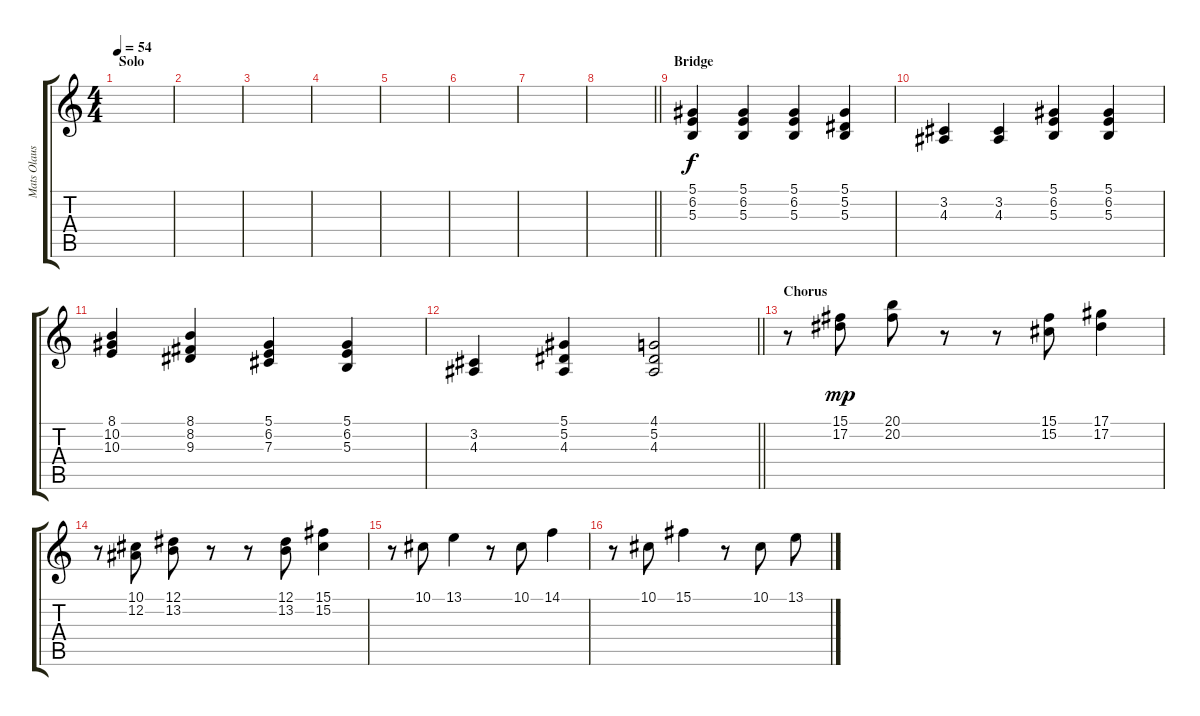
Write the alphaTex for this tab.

\track ("Mats Olausson" "Mats Olaus") {instrument pad1newage}
\staff {score tabs}
\tuning (Eb4 Bb3 Gb3 Db3 Ab2 Eb2) {hide}
\ts (4 4)
\section ("" "Solo")
\tempo 54
\clef g2
\ks c
|
|
|
|
|
|
|
\barLineRight lightlight
|
\section ("" "Bridge")
(5.1 6.2 5.3).4{dy f} (5.1 6.2 5.3).4 (5.1 6.2 5.3).4 (5.1 5.2 5.3).4 |
(3.2 4.3).4 (3.2 4.3).4 (5.1 6.2 5.3).4 (5.1 6.2 5.3).4 |
(8.1 10.2 10.3).4 (8.1 8.2 9.3).4 (5.1 6.2 7.3).4 (5.1 6.2 5.3).4 |
\barLineRight lightlight
(3.2 4.3).4 (5.1 5.2 4.3).4 (4.1 5.2 4.3).2 |
\section ("" "Chorus")
r.8 (15.1 17.2).8{dy mp} (20.1 20.2).8 r.8 r.8 (15.1 15.2).8 (17.1 17.2).4 |
r.8 (10.1 12.2).8 (12.1 13.2).8 r.8 r.8 (12.1 13.2).8 (15.1 15.2).4 |
r.8 10.1.8 13.1.4 r.8 10.1.8 14.1.4 |
r.8 10.1.8 15.1.4 r.8 10.1.8 13.1.8
